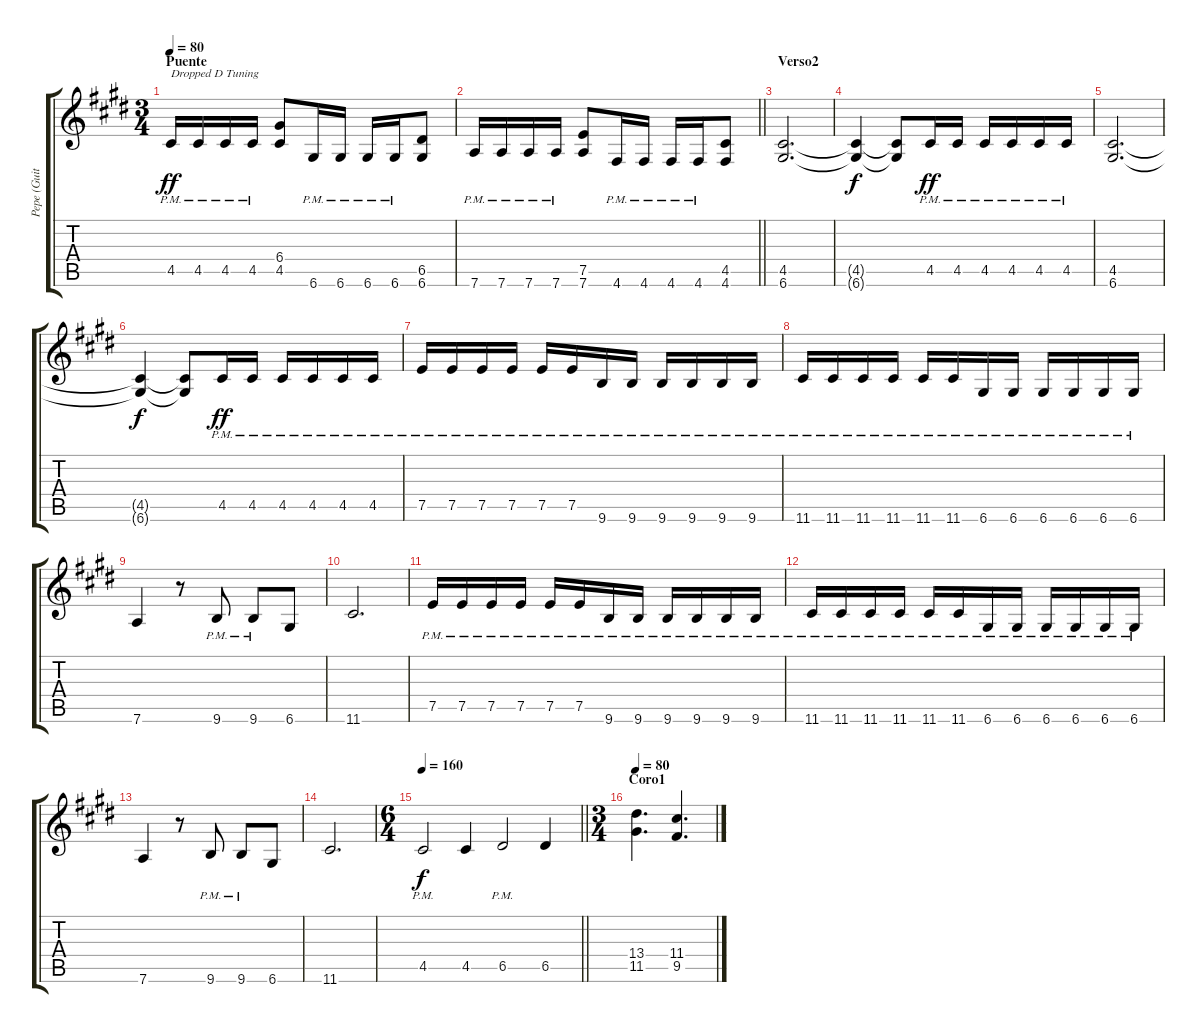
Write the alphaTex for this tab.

\track ("Pepe (Guitarra)" "Pepe (Guit") {instrument distortionguitar}
\staff {score tabs}
\tuning (E4 B3 G3 D3 A2 D2) {hide}
\ts (3 4)
\section ("" "Puente")
\tempo 80
\clef g2
\ks c#minor
4.5{pm}.16{txt "Dropped D Tuning" dy ff} 4.5{pm}.16 4.5{pm}.16 4.5{pm}.16 (6.4 4.5).8 6.6{pm}.16 6.6{pm}.16 6.6{pm}.16 6.6{pm}.16 (6.5 6.6).8 |
\barLineRight lightlight
7.6{pm}.16 7.6{pm}.16 7.6{pm}.16 7.6{pm}.16 (7.5 7.6).8 4.6{pm}.16 4.6{pm}.16 4.6{pm}.16 4.6{pm}.16 (4.5 4.6).8 |
\section ("" "Verso2")
(4.5 6.6).2{d} |
(4.5{t} 6.6{t}).4{dy f} (4.5{t} 6.6{t}).8 4.5{pm}.16{dy ff} 4.5{pm}.16 4.5{pm}.16 4.5{pm}.16 4.5{pm}.16 4.5{pm}.16 |
(4.5 6.6).2{d} |
(4.5{t} 6.6{t}).4{dy f} (4.5{t} 6.6{t}).8 4.5{pm}.16{dy ff} 4.5{pm}.16 4.5{pm}.16 4.5{pm}.16 4.5{pm}.16 4.5{pm}.16 |
7.5{pm}.16 7.5{pm}.16 7.5{pm}.16 7.5{pm}.16 7.5{pm}.16 7.5{pm}.16 9.6{pm}.16 9.6{pm}.16 9.6{pm}.16 9.6{pm}.16 9.6{pm}.16 9.6{pm}.16 |
11.6{pm}.16 11.6{pm}.16 11.6{pm}.16 11.6{pm}.16 11.6{pm}.16 11.6{pm}.16 6.6{pm}.16 6.6{pm}.16 6.6{pm}.16 6.6{pm}.16 6.6{pm}.16 6.6{pm}.16 |
7.6.4 r.8 9.6{pm}.8 9.6{pm}.8 6.6.8 |
11.6.2{d} |
7.5{pm}.16 7.5{pm}.16 7.5{pm}.16 7.5{pm}.16 7.5{pm}.16 7.5{pm}.16 9.6{pm}.16 9.6{pm}.16 9.6{pm}.16 9.6{pm}.16 9.6{pm}.16 9.6{pm}.16 |
11.6{pm}.16 11.6{pm}.16 11.6{pm}.16 11.6{pm}.16 11.6{pm}.16 11.6{pm}.16 6.6{pm}.16 6.6{pm}.16 6.6{pm}.16 6.6{pm}.16 6.6{pm}.16 6.6{pm}.16 |
7.6.4 r.8 9.6{pm}.8 9.6{pm}.8 6.6.8 |
11.6.2{d} |
\ts (6 4)
\tempo 160
\barLineRight lightlight
4.5{pm}.2{dy f} 4.5.4 6.5{pm}.2 6.5.4 |
\ts (3 4)
\section ("" "Coro1")
\tempo 80
(13.4 11.5).4{d} (11.4 9.5).4{d}
